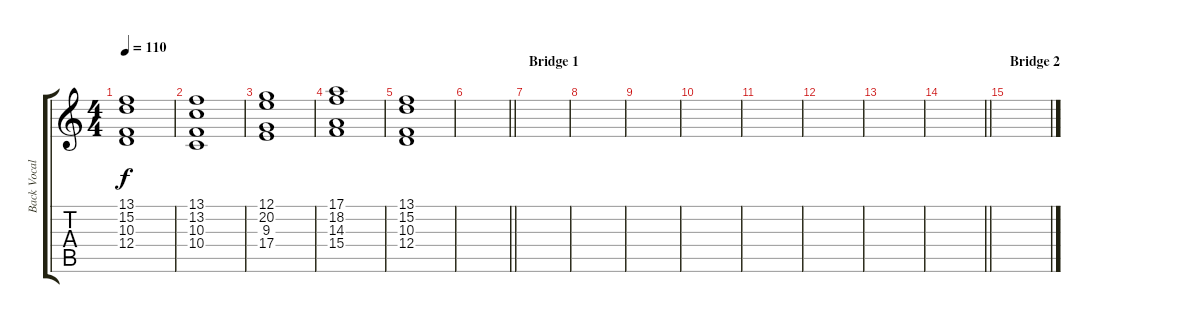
\track ("Back Vocals ( Z + S + R)" "Back Vocal") {instrument lead1square}
\staff {score tabs}
\tuning (E4 B3 G3 D3 A2 D2) {hide}
\ts (4 4)
\tempo 110
\clef g2
\ks c
(13.1 15.2 10.3 12.4).1{dy f} |
(13.1 13.2 10.3 10.4).1 |
(12.1 20.2 9.3 17.4).1 |
(17.1 18.2 14.3 15.4).1 |
(13.1 15.2 10.3 12.4).1 |
\barLineRight lightlight
|
\section ("" "Bridge 1")
|
|
|
|
|
|
|
\barLineRight lightlight
|
\section ("" "Bridge 2")
